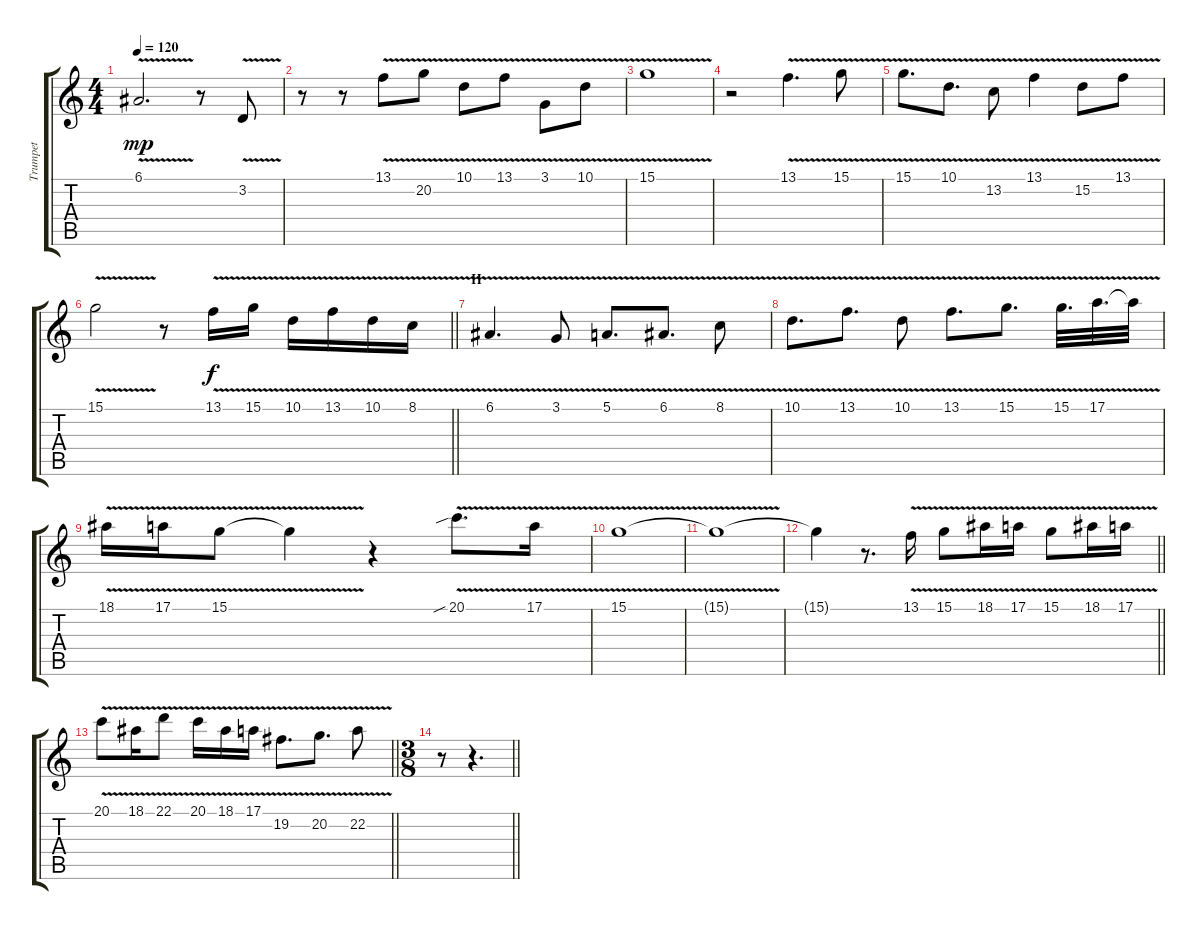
\track ("Trumpet" "Trumpet") {instrument trumpet}
\staff {score tabs}
\tuning (E4 B3 G3 D3 A2 E2) {hide}
\ts (4 4)
\tempo 120
\clef g2
\ks c
6.1{v}.2{d dy mp} r.8 3.2{v}.8 |
r.8 r.8 13.1{v}.8 20.2{v}.8 10.1{v}.8 13.1{v}.8 3.1{v}.8 10.1{v}.8 |
15.1{v}.1 |
r.2 13.1{v}.4{d} 15.1{v}.8 |
15.1{v}.8{d} 10.1{v}.8{d} 13.2{v}.8 13.1{v}.4 15.2{v}.8 13.1{v}.8 |
\barLineRight lightlight
15.1{v}.2 r.8 13.1{v}.16{dy f volume 15} 15.1{v}.16 10.1{v}.16 13.1{v}.16 10.1{v}.16 8.1{v}.16 |
\section ("" "H")
6.1{v}.4{d} 3.1{v}.8 5.1{v}.8{d} 6.1{v}.8{d} 8.1{v}.8 |
10.1{v}.8{d} 13.1{v}.8{d} 10.1{v}.8 13.1{v}.8{d} 15.1{v}.8{d} 15.1{v}.32{d} 17.1{v}.32{d} 17.1{t}.32 |
18.1{v}.16 17.1{v}.16 15.1{v}.8 15.1{t}.4 r.4 20.1{v sib}.8{d} 17.1{v}.16 |
15.1{v}.1 |
15.1{t}.1 |
\barLineRight lightlight
15.1{t}.4 r.8{d} 13.1{v}.16 15.1{v}.8 18.1{v}.16 17.1{v}.16 15.1{v}.8 18.1{v}.16 17.1{v}.16 |
\barLineRight lightlight
20.1{v}.8 18.1{v}.16 22.1{v}.8 20.1{v}.16 18.1{v}.16 17.1{v}.16 19.2{v}.8{d} 20.2{v}.8{d} 22.2{v}.8 |
\ts (3 8)
\barLineRight lightlight
r.8{volume 5} r.4{d}
